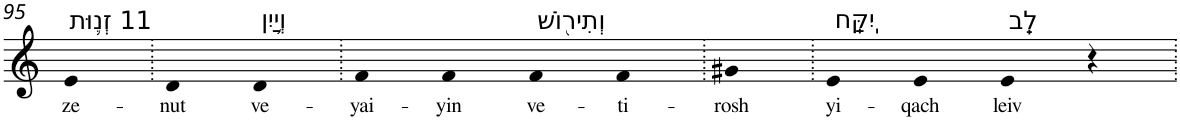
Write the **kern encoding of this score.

**kern	**text
*part1	*part1
*staff1	*staff1
*I"Piano	*
*I'Pno	*
!!LO:PB:g=z
*clefG2	*
*k[]	*
=95	=95
!LO:TX:a:t=11 זְנ֛וּת	!
!	!LO:LY:b
4e	ze-
=96.	=96.
!	!LO:LY:b
4d	-nut
!LO:TX:a:t=וְיַ֥יִן	!
!	!LO:LY:b
4d	ve-
=97.	=97.
!	!LO:LY:b
4f	-yai-
!	!LO:LY:b
4f	-yin
!LO:TX:a:t=וְתִיר֖וֹשׁ	!
!	!LO:LY:b
4f	ve-
!	!LO:LY:b
4f	-ti-
=98.	=98.
!	!LO:LY:b
4g#X	-rosh
=99.	=99.
!LO:TX:a:t=יִֽקַּֽח	!
!	!LO:LY:b
4e	yi-
!	!LO:LY:b
4e	-qach
!LO:TX:a:t=לֵֽב	!
!	!LO:LY:b
4e	leiv
4r	.
=.	=.
*-	*-
